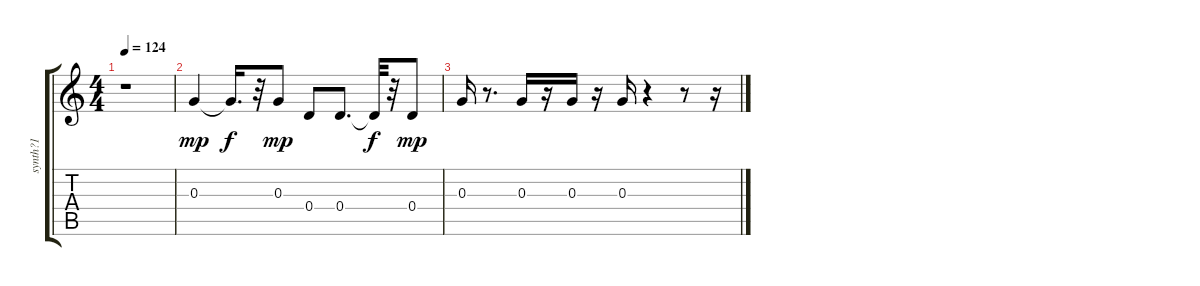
\track ("synth?1" "synth?1") {instrument synthbass1}
\staff {score tabs}
\tuning (E4 B3 G3 D3 A2 E2) {hide}
\ts (4 4)
\tempo 124
\clef g2
\ks c
r.1{dy mp} |
0.3.4 0.3{t}.16{d dy f} r.32 0.3.8{dy mp} 0.4.8 0.4.8{d} 0.4{t}.32{dy f} r.32 0.4.8{dy mp} |
0.3.16 r.8{d} 0.3.16 r.16 0.3.16 r.16 0.3.16 r.4 r.8 r.16
